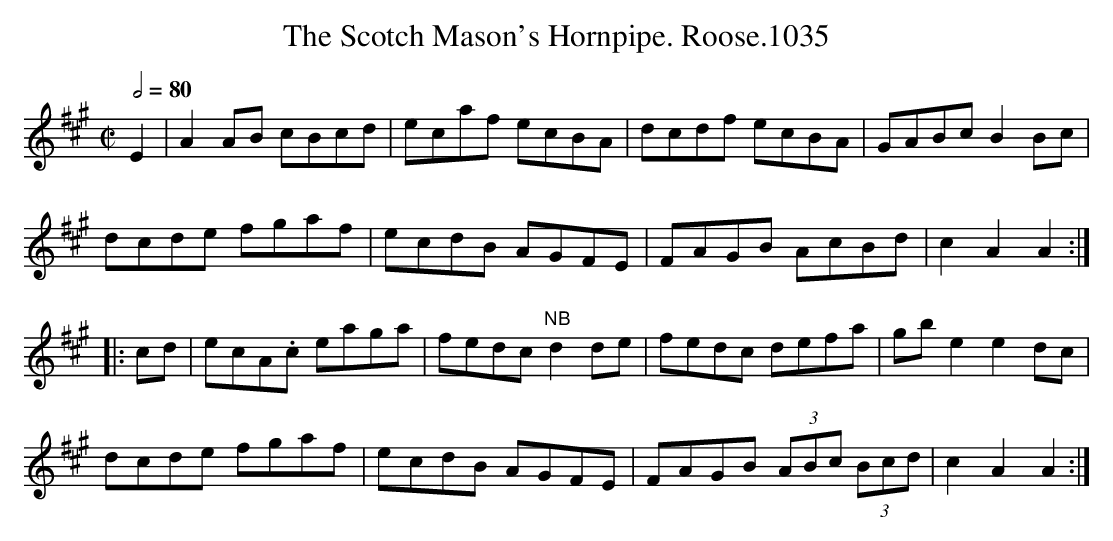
X:1
T:Scotch Mason's Hornpipe. Roose.1035, The
M:C|
L:1/8
Q:1/2=80
K:A
E2|A2AB cBcd|ecaf ecBA|dcdf ecBA|GABc B2Bc|
dcde fgaf|ecdB AGFE|FAGB AcBd|c2A2A2:|
|:cd|ecA.c eaga|fedc "NB"d2 de|fedc defa|gb e2e2 dc|
dcde fgaf|ecdB AGFE|FAGB (3ABc (3Bcd|c2A2A2:|
